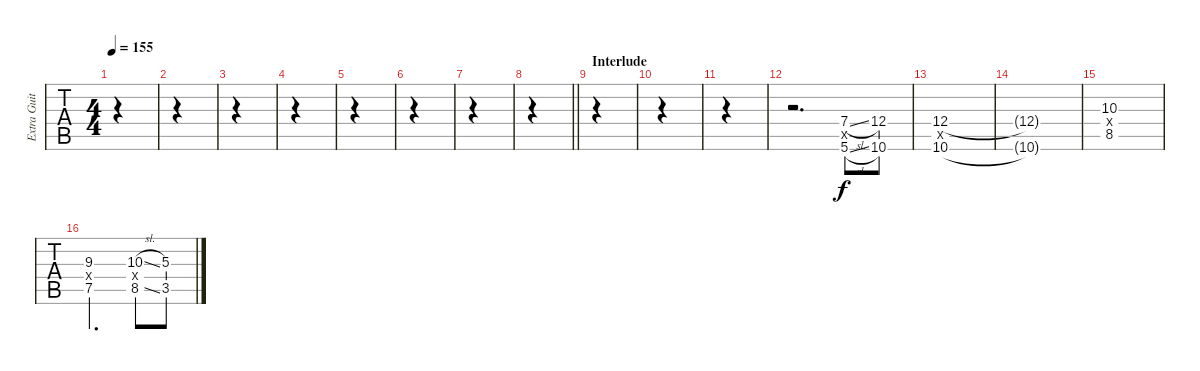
\track ("Extra Guitar Two" "Extra Guit") {instrument distortionguitar}
\staff {tabs}
\tuning (Eb4 Bb3 Gb3 Db3 Ab2 Eb2) {hide}
\ts (4 4)
\tempo 155
\clef g2
\ks c
|
|
|
|
|
|
|
\barLineRight lightlight
|
\section ("" "Interlude")
|
|
|
r.2{d volume 11} (7.4{sl} 5.5{x} 5.6{sl}).8{dy f} (12.4 10.6).8 |
(12.4 10.5{x} 10.6).1 |
(12.4{t} 10.6{t}).1 |
(10.3 8.4{x} 8.5).1 |
(9.3 7.4{x} 7.5).2{d} (10.3{sl} 8.4{x} 8.5{sl}).8 (5.3{ss} 3.5{ss}).8
